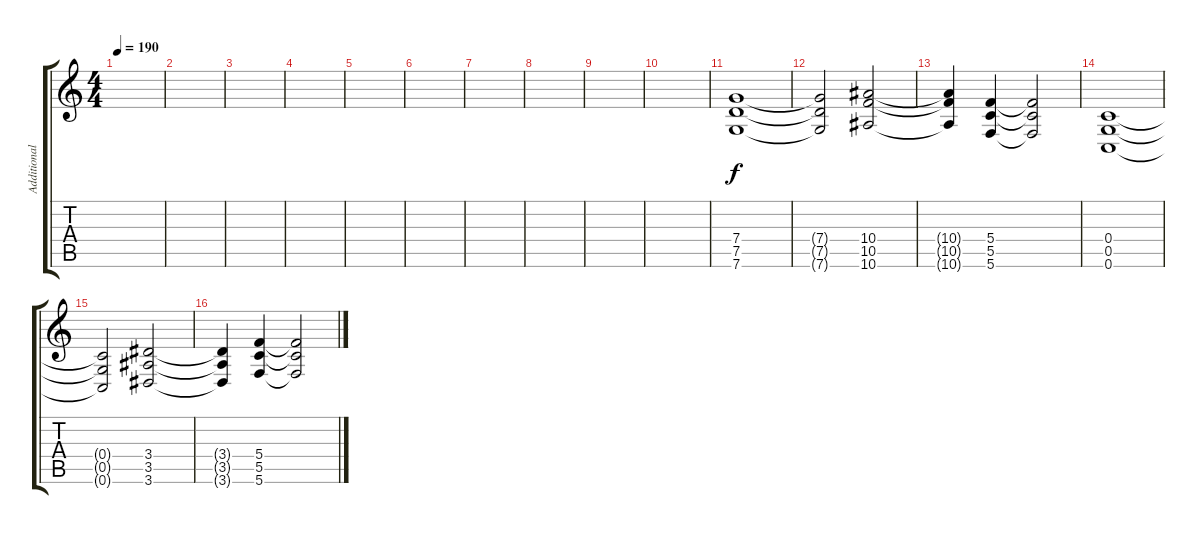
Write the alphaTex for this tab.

\track ("Additional Guitar" "Additional") {instrument distortionguitar}
\staff {score tabs}
\tuning (D4 A3 F3 C3 G2 C2) {hide}
\ts (4 4)
\tempo 190
\clef g2
\ks c
|
|
|
|
|
|
|
|
|
|
(7.4 7.5 7.6).1 |
(7.4{t} 7.5{t} 7.6{t}).2 (10.4 10.5 10.6).2 |
(10.4{t} 10.5{t} 10.6{t}).4 (5.4 5.5 5.6).4 (5.4{t} 5.5{t} 5.6{t}).2 |
(0.4 0.5 0.6).1 |
(0.4{t} 0.5{t} 0.6{t}).2 (3.4 3.5 3.6).2 |
(3.4{t} 3.5{t} 3.6{t}).4 (5.4 5.5 5.6).4 (5.4{t} 5.5{t} 5.6{t}).2
